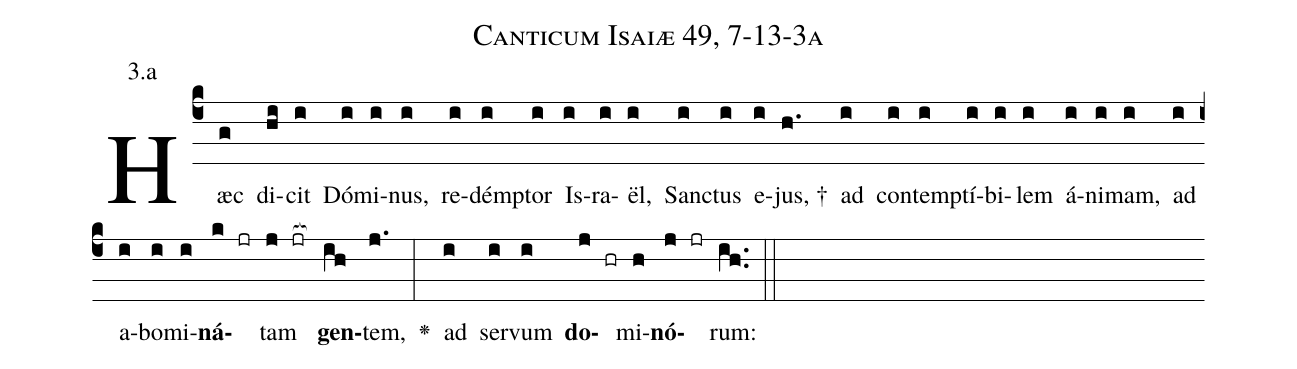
name: Canticum Isaiæ 49, 7-13-3a;
annotation: 3.a;
%%
(c4)Hæc(g) di(hi)cit(i) Dó(i)mi(i)nus,(i) re(i)dém(i)ptor(i) Is(i)ra(i)ël,(i) San(i)ctus(i) e(i)jus, †(h.) ad(i) con(i)tem(i)ptí(i)bi(i)lem(i) á(i)ni(i)mam,(i) ad(i) a(i)bo(i)mi(i)<b>ná</b>(k jr)tam(j jr[ocb:1{]) <b>gen</b>(ih[ocb:0}])tem,(j.) <v>\greheightstar</v>(:) ad(i) ser(i)vum(i) <b>do</b>(j hr)mi(h)<b>nó</b>(j jr)rum:(ih..) (::)


%E(i) u(i) o(j) u(h) a(j) e.(ih..) (::)
